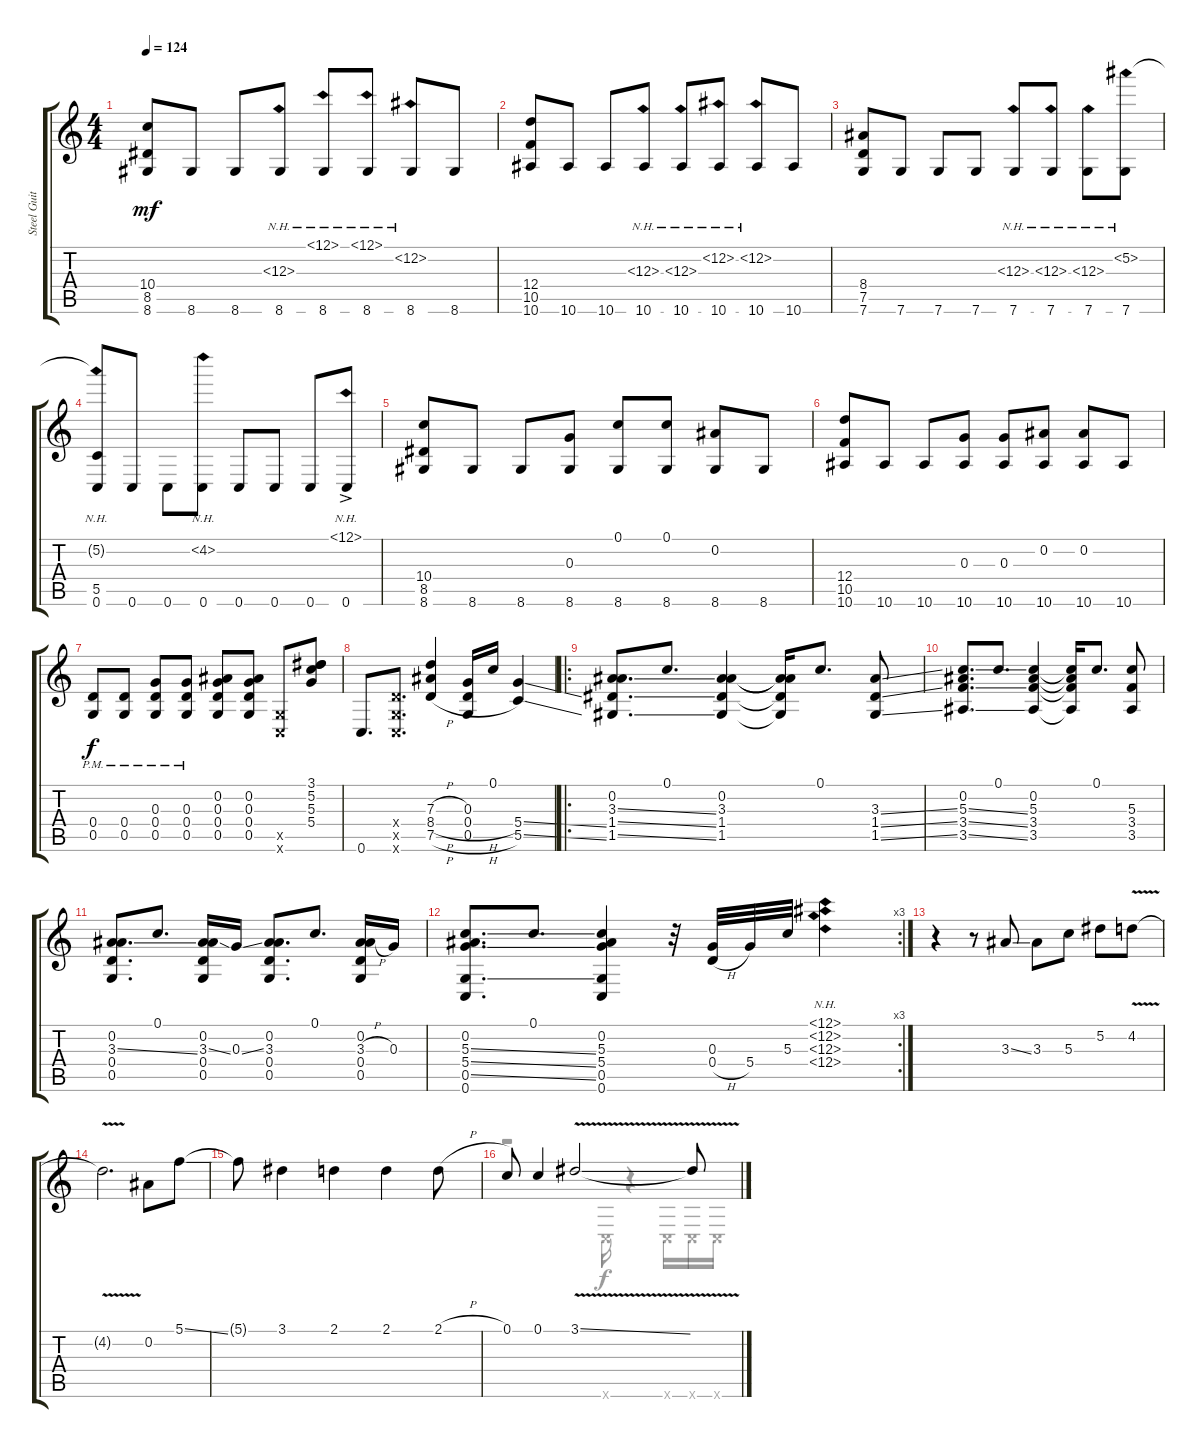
\track ("Steel Guitar" "Steel Guit") {instrument acousticguitarsteel}
\staff {score tabs}
\tuning (C4 Bb3 G3 D3 G2 C2) {hide}
\voice
\ts (4 4)
\tempo 124
\clef g2
\ks c
(10.4 8.5 8.6).8{dy mf} 8.6.8 8.6.8 (12.3{nh} 8.6).8 (12.1{nh} 8.6).8 (12.1{nh} 8.6).8 (12.2{nh} 8.6).8 8.6.8 |
(12.4 10.5 10.6).8 10.6.8 10.6.8 (12.3{nh} 10.6).8 (12.3{nh} 10.6).8 (12.2{nh} 10.6).8 (12.2{nh} 10.6).8 10.6.8 |
(8.4 7.5 7.6).8 7.6.8 7.6.8 7.6.8 (12.3{nh} 7.6).8 (12.3{nh} 7.6).8 (12.3{nh} 7.6).8 (5.2{nh} 7.6).8 |
(5.2{nh t} 5.5 0.6).8 0.6.8 0.6.8 (4.2{nh} 0.6).8 0.6.8 0.6.8 0.6.8 (12.1{nh ac} 0.6).8 |
(10.4 8.5 8.6).8 8.6.8 8.6.8 (0.3 8.6).8 (0.1 8.6).8 (0.1 8.6).8 (0.2 8.6).8 8.6.8 |
(12.4 10.5 10.6).8 10.6.8 10.6.8 (0.3 10.6).8 (0.3 10.6).8 (0.2 10.6).8 (0.2 10.6).8 10.6.8 |
(0.4{pm} 0.5{pm}).8{dy f} (0.4{pm} 0.5{pm}).8 (0.3 0.4{pm} 0.5{pm}).8 (0.3 0.4{pm} 0.5{pm}).8 (0.2 0.3 0.4 0.5).8 (0.2 0.3 0.4 0.5).8 (0.5{x} 0.6{x}).8 (3.1 5.2 5.3 5.4).8 |
0.6.8{d} (0.4{x} 0.5{x} 0.6{x}).8{d} (7.3{h} 8.4{h} 7.5{h}).4 (0.3 0.4{h} 0.5{h}).16 0.1.16 (5.4{ss} 5.5{ss}).4 |
\ro
(0.2 3.3{ss} 1.4{ss} 1.5{ss}).8{d} 0.1.8{d} (0.2 3.3 1.4 1.5).4 (0.2{t} 3.3{t} 1.4{t} 1.5{t}).16 0.1.8{d} (3.3{ss} 1.4{ss} 1.5{ss}).8 |
(0.2 5.3{ss} 3.4{ss} 3.5{ss}).8{d} 0.1.8{d} (0.2 5.3 3.4 3.5).4 (0.2{t} 5.3{t} 3.4{t} 3.5{t}).16 0.1.8{d} (5.3 3.4 3.5).8 |
(0.2 3.3{ss} 0.4 0.5).8{d} 0.1.8{d} (0.2 3.3{ss} 0.4 0.5).16 0.3{ss}.16 (0.2 3.3 0.4 0.5).8{d} 0.1.8{d} (0.2 3.3{h} 0.4 0.5).16 0.3.16 |
\rc 3
(0.2 5.3{ss} 5.4{ss} 0.5{ss} 0.6).8{d} 0.1.8{d} (0.2 5.3 5.4 0.5 0.6).4 r.32 (0.3 0.4{h}).32 5.4.32 5.3.32 (12.1{nh} 12.2{nh} 12.3{nh} 12.4{nh}).4 |
r.4 r.8 3.3{ss}.8 3.3.8 5.3.8 5.2.8 4.2{v}.8 |
4.2{v t}.2{d} 0.2.8 5.1{ss}.8 |
5.1{t}.8 3.1.4 2.1.4 2.1.4 2.1{h}.8 |
0.1.8 0.1.4 3.1{v ss}.2 3.1{t}.8
\voice
\clef g2
\ottava regular
\simile none
\ks c
|
|
|
|
|
|
|
|
|
|
|
|
|
|
|
r.2 0.6{x}.16{dy f} r.4 0.6{x}.16 0.6{x}.16 0.6{x}.16
